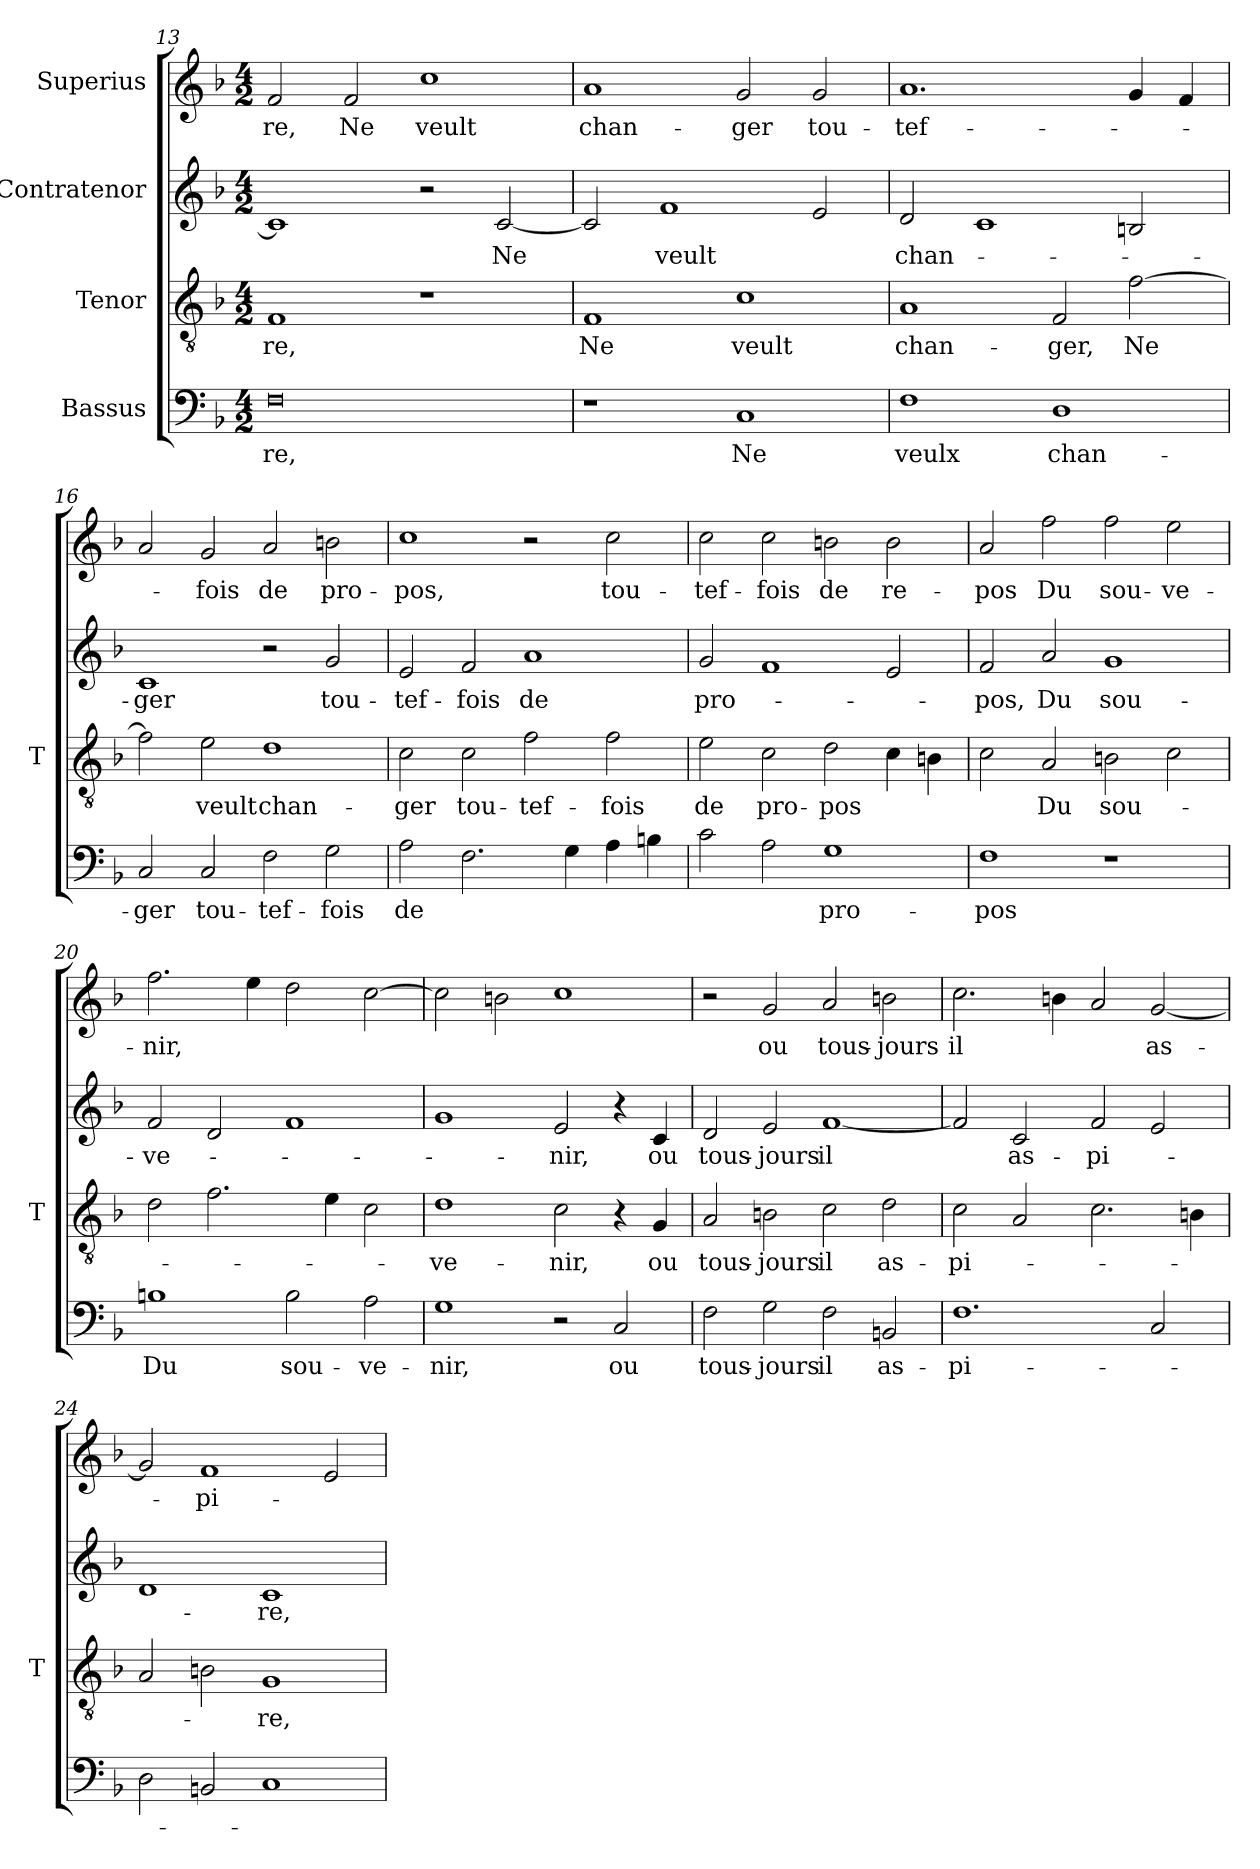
**kern	**text	**kern	**text	**kern	**text	**kern	**text
*part4	*part4	*part3	*part3	*part2	*part2	*part1	*part1
*staff4	*staff4	*staff3	*staff3	*staff2	*staff2	*staff1	*staff1
*I"Bassus	*	*I"Tenor	*	*I"Contratenor	*	*I"Superius	*
*	*	*I'T	*	*	*	*	*
*clefF4	*	*clefGv2	*	*clefG2	*	*clefG2	*
*k[b-]	*	*k[b-]	*	*k[b-]	*	*k[b-]	*
*M4/2	*	*M4/2	*	*M4/2	*	*M4/2	*
=13	=13	=13	=13	=13	=13	=13	=13
0F	-re,	1F	-re,	1c]	.	2f	-re,
.	.	.	.	.	.	2f	-Ne
.	.	1r	.	2r	.	1cc	-veult
.	.	.	.	[2c	-Ne	.	.
=14	=14	=14	=14	=14	=14	=14	=14
1r	.	1F	-Ne	2c]	.	1a	chan-
.	.	.	.	1f	-veult	.	.
1C	-Ne	1c	-veult	.	.	2g	-ger
.	.	.	.	2e	.	2g	tou-
=15	=15	=15	=15	=15	=15	=15	=15
1F	-veulx	1A	chan-	2d	chan-	1.a	tef-
.	.	.	.	1c	.	.	.
1D	chan-	2F	-ger,	.	.	.	.
.	.	[2f	-Ne	2Bn	.	4g	.
.	.	.	.	.	.	4f	.
=16	=16	=16	=16	=16	=16	=16	=16
2C	-ger	2f]	.	1c	-ger	2a	.
2C	tou-	2e	-veult	.	.	2g	-fois
2F	tef-	1d	chan-	2r	.	2a	-de
2G	-fois	.	.	2g	tou-	2b	pro-
=17	=17	=17	=17	=17	=17	=17	=17
2A	-de	2c	-ger	2e	tef-	1cc	-pos,
2.F	.	2c	tou-	2f	-fois	.	.
.	.	2f	tef-	1a	-de	2r	.
4G	.	.	.	.	.	.	.
4A	.	2f	-fois	.	.	2cc	tou-
4Bn	.	.	.	.	.	.	.
=18	=18	=18	=18	=18	=18	=18	=18
2c	.	2e	-de	2g	pro-	2cc	tef-
2A	.	2c	pro-	1f	.	2cc	-fois
1G	pro-	2d	-pos	.	.	2b	-de
.	.	4c	.	2e	.	2b	re-
.	.	4Bn	.	.	.	.	.
=19	=19	=19	=19	=19	=19	=19	=19
1F	-pos	2c	.	2f	-pos,	2a	-pos
.	.	2A	-Du	2a	-Du	2ff	-Du
1r	.	2Bn	sou-	1g	sou-	2ff	sou-
.	.	2c	.	.	.	2ee	ve-
=20	=20	=20	=20	=20	=20	=20	=20
1Bn	-Du	2d	.	2f	ve-	2.ff	-nir,
.	.	2.f	.	2d	.	.	.
.	.	.	.	.	.	4ee	.
2B	sou-	.	.	1f	.	2dd	.
.	.	4e	.	.	.	.	.
2A	ve-	2c	.	.	.	[2cc	.
=21	=21	=21	=21	=21	=21	=21	=21
1G	-nir,	1d	ve-	1g	.	2cc]	.
.	.	.	.	.	.	2bn	.
2r	.	2c	-nir,	2e	-nir,	1cc	.
2C	-ou	4r	.	4r	.	.	.
.	.	4G	-ou	4c	-ou	.	.
=22	=22	=22	=22	=22	=22	=22	=22
2F	tous-	2A	tous-	2d	tous-	2r	.
2G	-jours	2Bn	-jours	2e	-jours	2g	-ou
2F	-il	2c	-il	[1f	-il	2a	tous-
2BBn	as-	2d	as-	.	.	2b	-jours
=23	=23	=23	=23	=23	=23	=23	=23
1.F	pi-	2c	pi-	2f]	.	2.cc	-il
.	.	2A	.	2c	as-	.	.
.	.	.	.	.	.	4b	.
.	.	2.c	.	2f	pi-	2a	.
2C	.	.	.	2e	.	[2g	as-
.	.	4Bn	.	.	.	.	.
=24	=24	=24	=24	=24	=24	=24	=24
2D	.	2A	.	1d	.	2g]	.
2BBn	.	2Bn	.	.	.	1f	pi-
1C	.	1G	-re,	1c	-re,	.	.
.	.	.	.	.	.	2e	.
=	=	=	=	=	=	=	=
*-	*-	*-	*-	*-	*-	*-	*-
